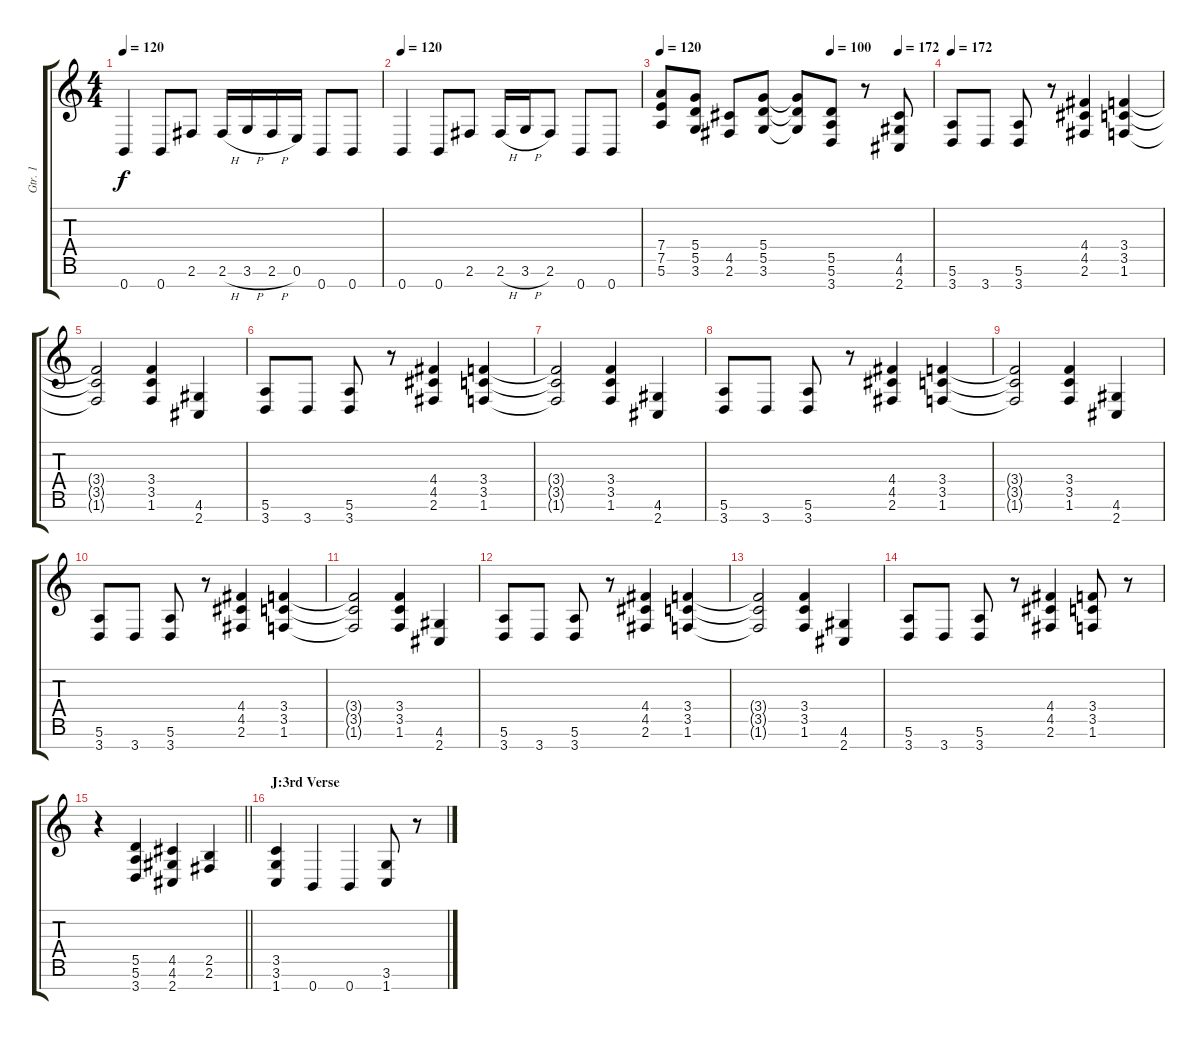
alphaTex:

\track ("Gtr. 1" "Gtr. 1") {instrument distortionguitar}
\staff {score tabs}
\tuning (E4 B3 G3 D3 A2 E2 B1) {hide}
\ts (4 4)
\tempo 120
\clef g2
\ks c
0.7.4{dy f} 0.7.8 2.6.8 2.6{h}.16 3.6{h}.16 2.6{h}.16 0.6.16 0.7.8 0.7.8 |
\tempo 120
0.7.4 0.7.8 2.6.8 2.6{h}.16 3.6{h}.16 2.6.8 0.7.8 0.7.8 |
\tempo 120
\tempo (100 0.625)
\tempo (172 0.875)
(7.4 7.5 5.6).8 (5.4 5.5 3.6).8 (4.5 2.6).8 (5.4 5.5 3.6).8 (5.4{t} 5.5{t} 3.6{t}).8 (5.5 5.6 3.7).8 r.8 (4.5 4.6 2.7).8 |
\tempo 172
(5.6 3.7).8 3.7.8 (5.6 3.7).8 r.8 (4.4 4.5 2.6).4 (3.4 3.5 1.6).4 |
(3.4{t} 3.5{t} 1.6{t}).2 (3.4 3.5 1.6).4 (4.6 2.7).4 |
(5.6 3.7).8 3.7.8 (5.6 3.7).8 r.8 (4.4 4.5 2.6).4 (3.4 3.5 1.6).4 |
(3.4{t} 3.5{t} 1.6{t}).2 (3.4 3.5 1.6).4 (4.6 2.7).4 |
(5.6 3.7).8 3.7.8 (5.6 3.7).8 r.8 (4.4 4.5 2.6).4 (3.4 3.5 1.6).4 |
(3.4{t} 3.5{t} 1.6{t}).2 (3.4 3.5 1.6).4 (4.6 2.7).4 |
(5.6 3.7).8 3.7.8 (5.6 3.7).8 r.8 (4.4 4.5 2.6).4 (3.4 3.5 1.6).4 |
(3.4{t} 3.5{t} 1.6{t}).2 (3.4 3.5 1.6).4 (4.6 2.7).4 |
(5.6 3.7).8 3.7.8 (5.6 3.7).8 r.8 (4.4 4.5 2.6).4 (3.4 3.5 1.6).4 |
(3.4{t} 3.5{t} 1.6{t}).2 (3.4 3.5 1.6).4 (4.6 2.7).4 |
(5.6 3.7).8 3.7.8 (5.6 3.7).8 r.8 (4.4 4.5 2.6).4 (3.4 3.5 1.6).8 r.8 |
\barLineRight lightlight
r.4 (5.5 5.6 3.7).4 (4.5 4.6 2.7).4 (2.5 2.6).4 |
\section ("" "J:3rd Verse")
(3.5 3.6 1.7).4 0.7.4 0.7.4 (3.6 1.7).8 r.8
